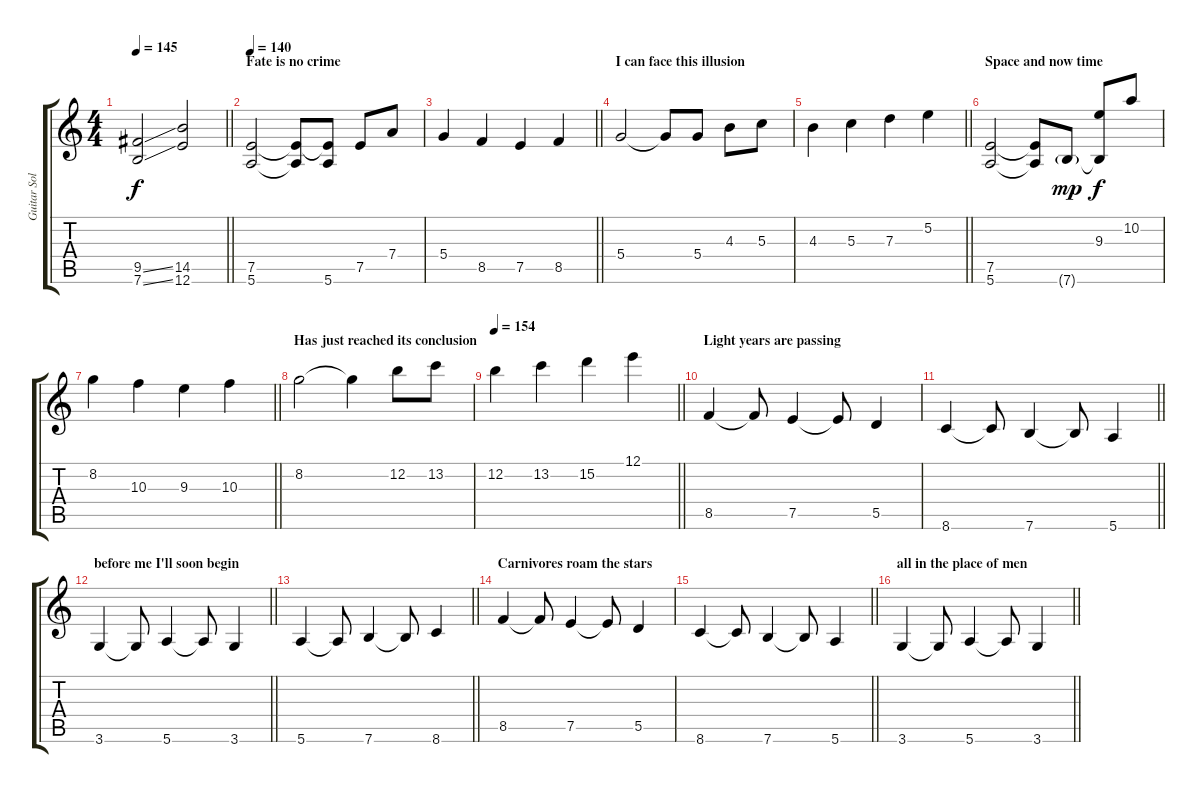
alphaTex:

\track ("Guitar Solo" "Guitar Sol") {instrument distortionguitar}
\staff {score tabs}
\tuning (E4 B3 G3 D3 A2 E2) {hide}
\ts (4 4)
\tempo 145
\clef g2
\barLineRight lightlight
\ks c
(9.5{ss} 7.6{ss}).2{dy f} (14.5 12.6).2 |
\section ("" "Fate is no crime")
\tempo 140
(7.5 5.6).2 (7.5{t} 5.6{t}).8 (7.5{t} 5.6).8 7.5.8 7.4.8 |
\barLineRight lightlight
5.4.4 8.5.4 7.5.4 8.5.4 |
\section ("" "I can face this illusion")
5.4.2 5.4{t}.8 5.4.8 4.3.8 5.3.8 |
\barLineRight lightlight
4.3.4 5.3.4 7.3.4 5.2.4 |
\section ("" "Space and now time")
(7.5 5.6).2 (7.5{t} 5.6{t}).8 7.6{g}.8{dy mp} (9.3 7.6{t}).8{dy f} 10.2.8 |
\barLineRight lightlight
8.2.4 10.3.4 9.3.4 10.3.4 |
\section ("" "Has just reached its conclusion")
8.2.2 8.2{t}.4 12.2.8 13.2.8 |
\tempo 154
\barLineRight lightlight
12.2.4 13.2.4 15.2.4 12.1.4 |
\section ("" "Light years are passing")
8.5.4 8.5{t}.8 7.5.4 7.5{t}.8 5.5.4 |
\barLineRight lightlight
8.6.4 8.6{t}.8 7.6.4 7.6{t}.8 5.6.4 |
\section ("" "before me I'll soon begin")
\barLineRight lightlight
3.6.4 3.6{t}.8 5.6.4 5.6{t}.8 3.6.4 |
\section ("" "")
\barLineRight lightlight
5.6.4 5.6{t}.8 7.6.4 7.6{t}.8 8.6.4 |
\section ("" "Carnivores roam the stars")
8.5.4 8.5{t}.8 7.5.4 7.5{t}.8 5.5.4 |
\barLineRight lightlight
8.6.4 8.6{t}.8 7.6.4 7.6{t}.8 5.6.4 |
\section ("" "all in the place of men")
\barLineRight lightlight
3.6.4 3.6{t}.8 5.6.4 5.6{t}.8 3.6.4
